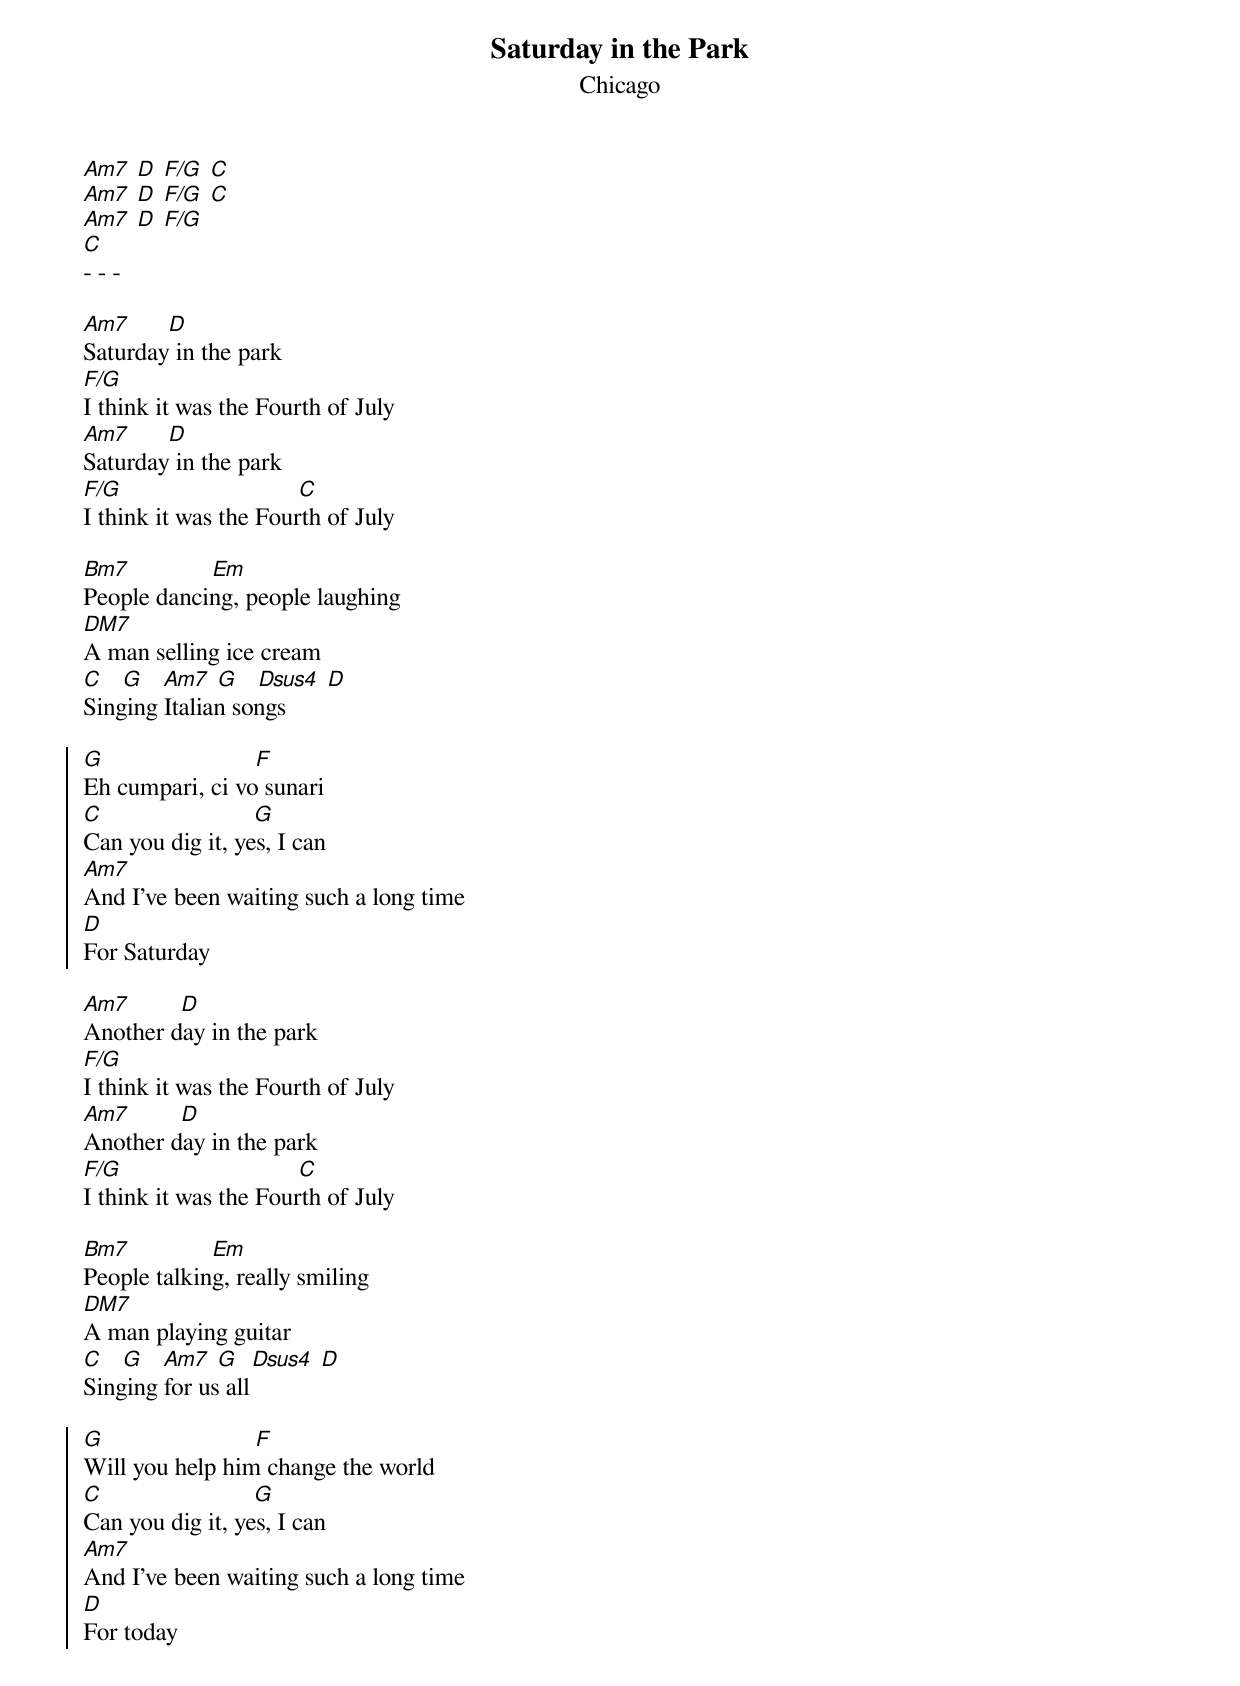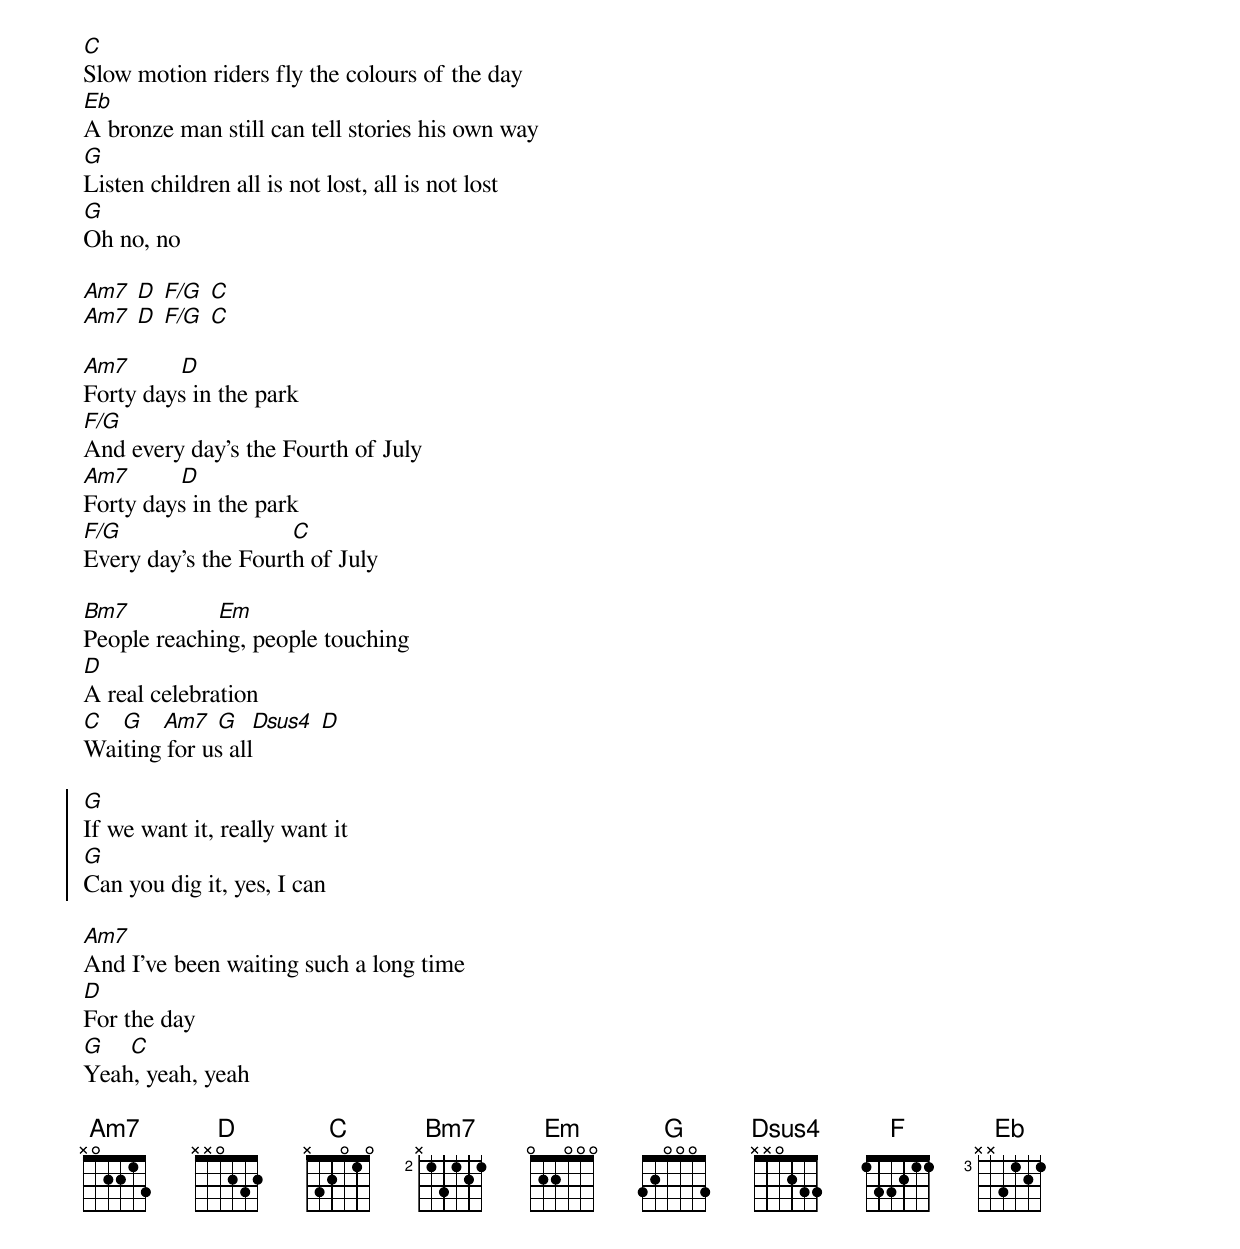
{t: Saturday in the Park}
{st: Chicago}
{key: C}

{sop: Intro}
[Am7] [D] [F/G] [C]
[Am7] [D] [F/G] [C]
[Am7] [D] [F/G]
[C]
- - -
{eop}

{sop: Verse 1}
[Am7]      [D]
Saturday in the park
[F/G]
I think it was the Fourth of July
[Am7]      [D]
Saturday in the park
[F/G]                            [C]
I think it was the Fourth of July
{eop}

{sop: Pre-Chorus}
[Bm7]             [Em]
People dancing, people laughing
[DM7]
A man selling ice cream
[C]   [G]   [Am7] [G]   [Dsus4] [D]
Singing Italian songs
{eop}

{soc}
[G]                        [F]
Eh cumpari, ci vo sunari
[C]                        [G]
Can you dig it, yes, I can
[Am7]
And I've been waiting such a long time
[D]
For Saturday
{eoc}

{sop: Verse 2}
[Am7]        [D]
Another day in the park
[F/G]
I think it was the Fourth of July
[Am7]        [D]
Another day in the park
[F/G]                            [C]
I think it was the Fourth of July
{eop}

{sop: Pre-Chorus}
[Bm7]             [Em]
People talking, really smiling
[DM7]
A man playing guitar
[C]   [G]   [Am7] [G]  [Dsus4] [D]
Singing for us all
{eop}

{soc}
[G]                        [F]
Will you help him change the world
[C]                        [G]
Can you dig it, yes, I can
[Am7]
And I've been waiting such a long time
[D]
For today
{eoc}

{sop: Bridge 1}
[C]
Slow motion riders fly the colours of the day
[Eb]
A bronze man still can tell stories his own way
[G]
Listen children all is not lost, all is not lost
[G]
Oh no, no
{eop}

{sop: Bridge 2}
[Am7] [D] [F/G] [C]
[Am7] [D] [F/G] [C]
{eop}

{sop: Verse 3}
[Am7]        [D]
Forty days in the park
[F/G]
And every day's the Fourth of July
[Am7]        [D]
Forty days in the park
[F/G]                           [C]
Every day's the Fourth of July
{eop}

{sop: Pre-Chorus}
[Bm7]              [Em]
People reaching, people touching
[D]
A real celebration
[C]   [G]   [Am7] [G]  [Dsus4] [D]
Waiting for us all
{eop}

{soc}
[G]
If we want it, really want it
[G]
Can you dig it, yes, I can
{eoc}

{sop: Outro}
[Am7]
And I've been waiting such a long time
[D]
For the day
[G]    [C]
Yeah, yeah, yeah
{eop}

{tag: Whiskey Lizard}
